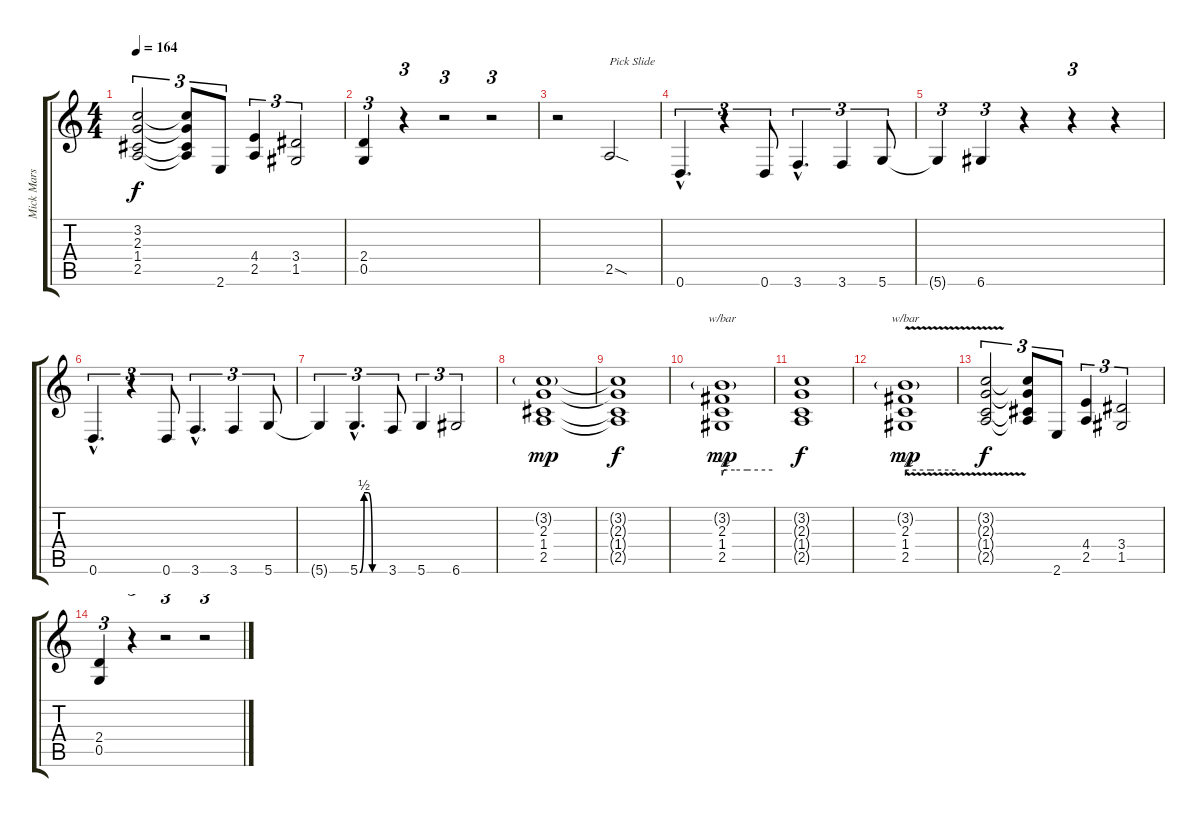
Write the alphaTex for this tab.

\track ("Mick Mars" "Mick Mars") {instrument distortionguitar}
\staff {score tabs}
\tuning (D4 A3 F3 C3 G2 D2) {hide}
\ts (4 4)
\tempo 164
\clef g2
\ks c
(3.2{t} 2.3{t} 1.4{t} 2.5{t}).2{tu (3 2) dy f} (3.2{t} 2.3{t} 1.4{t} 2.5{t}).8{tu (3 2)} 2.6.8{tu (3 2)} (4.4 2.5).4{tu (3 2)} (3.4 1.5).2{tu (3 2)} |
(2.4 0.5).4{tu (3 2)} r.4{tu (3 2)} r.2{tu (3 2)} r.2{tu (3 2)} |
r.2 2.5{sod}.2{txt "Pick Slide"} |
0.6{hac}.4{d tu (3 2)} r.4{tu (3 2)} 0.6.8{tu (3 2)} 3.6{hac}.4{d tu (3 2)} 3.6.4{tu (3 2)} 5.6.8{tu (3 2)} |
5.6{t}.4{tu (3 2)} 6.6.4{tu (3 2)} r.4 r.4{tu (3 2)} r.4 |
0.6{hac}.4{d tu (3 2)} r.4{tu (3 2)} 0.6.8{tu (3 2)} 3.6{hac}.4{d tu (3 2)} 3.6.4{tu (3 2)} 5.6.8{tu (3 2)} |
5.6{t}.4{tu (3 2)} 5.6{be (custom 0 0 10 2 20 2 30 0 60 0) hac}.4{d tu (3 2)} 3.6.8{tu (3 2)} 5.6.4{tu (3 2)} 6.6.2{tu (3 2)} |
(3.2{g} 2.3 1.4 2.5).1{dy mp} |
(3.2{t} 2.3{t} 1.4{t} 2.5{t}).1{dy f} |
(3.2{g} 2.3 1.4 2.5).1{tbe (custom default 0 -2 2 0 5 0 15 0 30 0 60 0) dy mp} |
(3.2{t} 2.3{t} 1.4{t} 2.5{t}).1{dy f} |
(3.2{v g} 2.3 1.4 2.5).1{tbe (custom default 0 -2 2 0 30 0 60 0) dy mp} |
(3.2{t} 2.3{t} 1.4{t} 2.5{t}).2{tu (3 2) dy f} (3.2{t} 2.3{t} 1.4{t} 2.5{t}).8{tu (3 2)} 2.6.8{tu (3 2)} (4.4 2.5).4{tu (3 2)} (3.4 1.5).2{tu (3 2)} |
(2.4 0.5).4{tu (3 2)} r.4{tu (3 2)} r.2{tu (3 2)} r.2{tu (3 2)}
